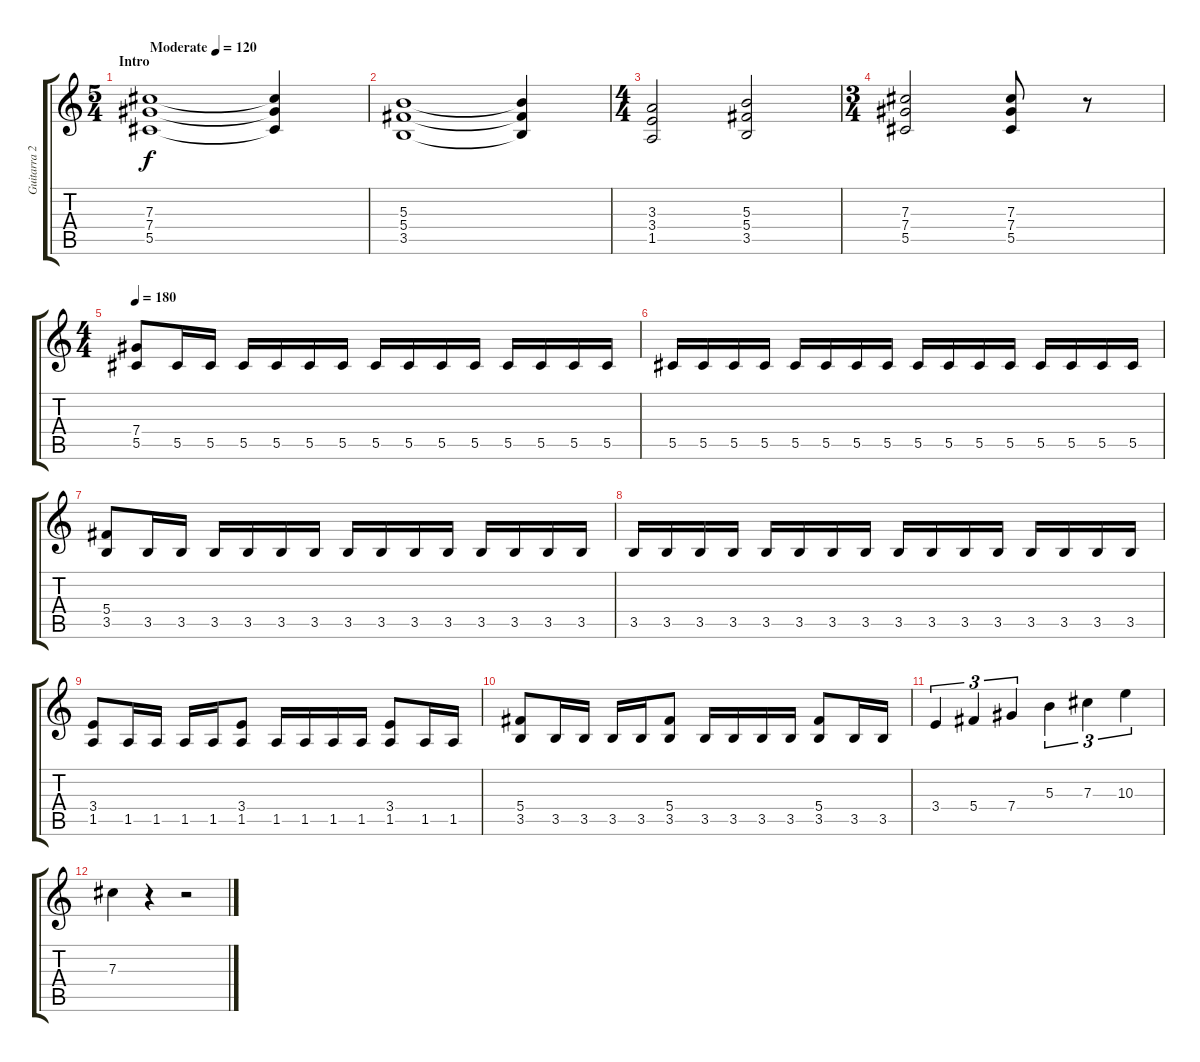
\track ("Guitarra 2" "Guitarra 2") {instrument distortionguitar}
\staff {score tabs}
\tuning (Eb4 Bb3 Gb3 Db3 Ab2 Eb2) {hide}
\ts (5 4)
\section ("" "Intro")
\tempo (120 "Moderate")
\clef g2
\ks c
(7.3 7.4 5.5).1{dy f instrument distortionguitar} (7.3{t} 7.4{t} 5.5{t}).4 |
(5.3 5.4 3.5).1 (5.3{t} 5.4{t} 3.5{t}).4 |
\ts (4 4)
(3.3 3.4 1.5).2 (5.3 5.4 3.5).2 |
\ts (3 4)
(7.3 7.4 5.5).2 (7.3 7.4 5.5).8 r.8 |
\ts (4 4)
\tempo 180
(7.4 5.5).8 5.5.16 5.5.16 5.5.16 5.5.16 5.5.16 5.5.16 5.5.16 5.5.16 5.5.16 5.5.16 5.5.16 5.5.16 5.5.16 5.5.16 |
5.5.16 5.5.16 5.5.16 5.5.16 5.5.16 5.5.16 5.5.16 5.5.16 5.5.16 5.5.16 5.5.16 5.5.16 5.5.16 5.5.16 5.5.16 5.5.16 |
(5.4 3.5).8 3.5.16 3.5.16 3.5.16 3.5.16 3.5.16 3.5.16 3.5.16 3.5.16 3.5.16 3.5.16 3.5.16 3.5.16 3.5.16 3.5.16 |
3.5.16 3.5.16 3.5.16 3.5.16 3.5.16 3.5.16 3.5.16 3.5.16 3.5.16 3.5.16 3.5.16 3.5.16 3.5.16 3.5.16 3.5.16 3.5.16 |
(3.4 1.5).8 1.5.16 1.5.16 1.5.16 1.5.16 (3.4 1.5).8 1.5.16 1.5.16 1.5.16 1.5.16 (3.4 1.5).8 1.5.16 1.5.16 |
(5.4 3.5).8 3.5.16 3.5.16 3.5.16 3.5.16 (5.4 3.5).8 3.5.16 3.5.16 3.5.16 3.5.16 (5.4 3.5).8 3.5.16 3.5.16 |
3.4.4{tu (3 2)} 5.4.4{tu (3 2)} 7.4.4{tu (3 2)} 5.3.4{tu (3 2)} 7.3.4{tu (3 2)} 10.3.4{tu (3 2)} |
7.3.4 r.4 r.2
